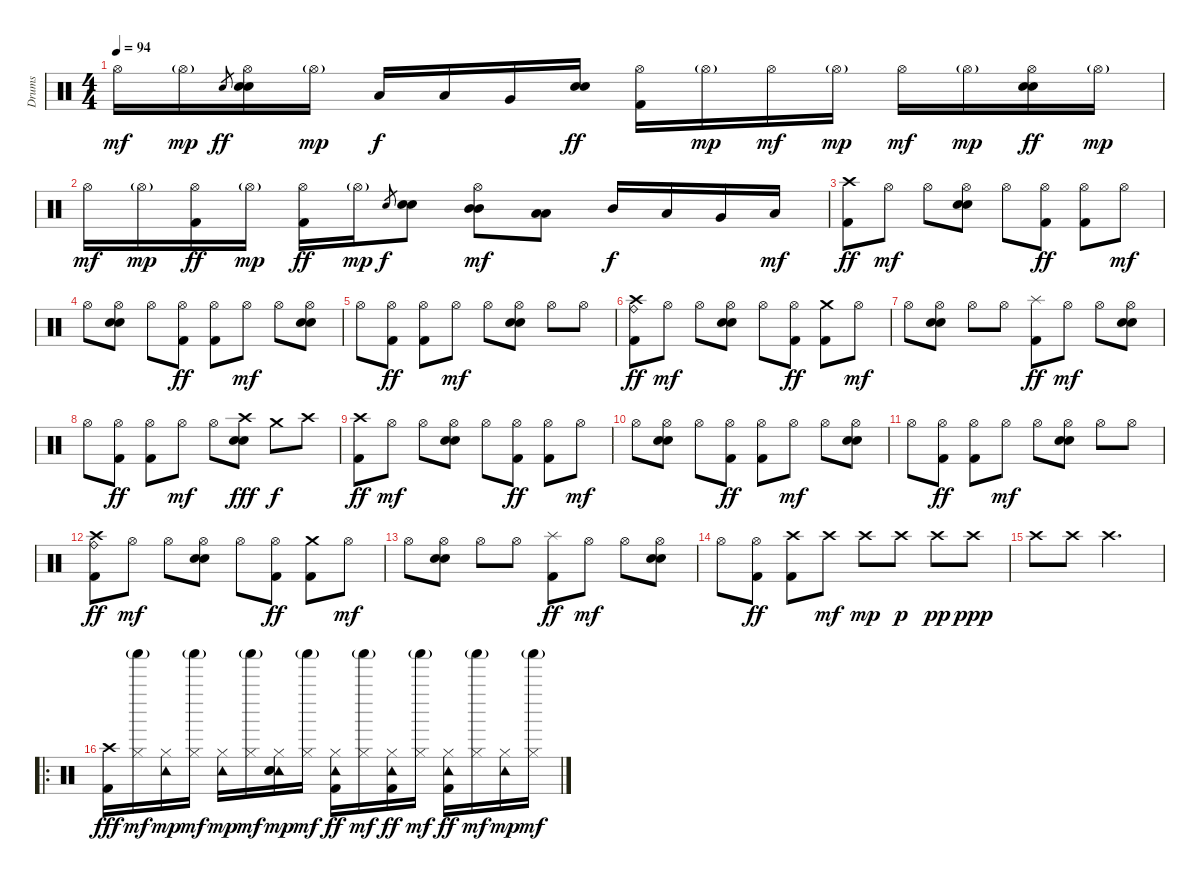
\track ("Drums" "Drums") {instrument percussion}
\staff {score}
\articulation defaults
\ts (4 4)
\tempo 94
\clef neutral
\ks c "Hi-Hat (open)".16{dy mf} "Hi-Hat (open)"{g}.16{dy mp} "Electric Snare (hit)".8{gr dy ff}
("Hi-Hat (open)" "Electric Snare (hit)" "Metronome (bell)").16 "Hi-Hat (open)"{g}.16{dy mp} "Low Tom (hit)".16{dy f} "Low Tom (hit)".16 "Very Low Tom (hit)".16 ("Electric Snare (hit)" "Metronome (bell)").16{dy ff} ("Hi-Hat (open)" "Kick (hit) 2").16 "Hi-Hat (open)"{g}.16{dy mp} "Hi-Hat (open)".16{dy mf} "Hi-Hat (open)"{g}.16{dy mp} "Hi-Hat (open)".16{dy mf} "Hi-Hat (open)"{g}.16{dy mp} ("Hi-Hat (open)" "Electric Snare (hit)" "Metronome (bell)").16{dy ff} "Hi-Hat (open)"{g}.16{dy mp} |
"Hi-Hat (open)".16{dy mf} "Hi-Hat (open)"{g}.16{dy mp} ("Hi-Hat (open)" "Kick (hit) 2").16{dy ff} "Hi-Hat (open)"{g}.16{dy mp} ("Hi-Hat (open)" "Kick (hit) 2").16{dy ff} "Hi-Hat (open)"{g}.16{dy mp} "Electric Snare (hit)".8{gr dy f} ("Electric Snare (hit)" "Metronome (bell)").8 ("Hi-Hat (open)" "Mid Tom (hit)" "Mid Tom (hit)").8{dy mf} ("Low Tom (hit)" "Low Tom (hit)").8 "Mid Tom (hit)".16{dy f} "Low Tom (hit)".16 "Very Low Tom (hit)".16 "Low Floor Tom (hit)".16{dy mf} |
("Crash high (hit)" "Kick (hit) 2").8{dy ff} "Hi-Hat (open)".8{dy mf} "Hi-Hat (open)".8 ("Hi-Hat (open)" "Electric Snare (hit)" "Metronome (bell)").8 "Hi-Hat (open)".8 ("Hi-Hat (open)" "Kick (hit) 2").8{dy ff} ("Hi-Hat (open)" "Kick (hit) 2").8 "Hi-Hat (open)".8{dy mf} |
"Hi-Hat (open)".8 ("Hi-Hat (open)" "Electric Snare (hit)" "Metronome (bell)").8 "Hi-Hat (open)".8 ("Hi-Hat (open)" "Kick (hit) 2").8{dy ff} ("Hi-Hat (open)" "Kick (hit) 2").8 "Hi-Hat (open)".8{dy mf} "Hi-Hat (open)".8 ("Hi-Hat (open)" "Electric Snare (hit)" "Metronome (bell)").8 |
"Hi-Hat (open)".8 ("Hi-Hat (open)" "Kick (hit) 2").8{dy ff} ("Hi-Hat (open)" "Kick (hit) 2").8 "Hi-Hat (open)".8{dy mf} "Hi-Hat (open)".8 ("Hi-Hat (open)" "Electric Snare (hit)" "Metronome (bell)").8 "Hi-Hat (open)".8 "Hi-Hat (open)".8 |
("Crash high (hit)" "Ride (bell)" "Kick (hit) 2").8{dy ff} "Hi-Hat (open)".8{dy mf} "Hi-Hat (open)".8 ("Hi-Hat (open)" "Electric Snare (hit)" "Metronome (bell)").8 "Hi-Hat (open)".8 ("Hi-Hat (open)" "Kick (hit) 2").8{dy ff} ("Crash medium (hit)" "Kick (hit) 2").8 "Hi-Hat (open)".8{dy mf} |
"Hi-Hat (open)".8 ("Hi-Hat (open)" "Electric Snare (hit)" "Metronome (bell)").8 "Hi-Hat (open)".8 "Hi-Hat (open)".8 ("Splash (hit)" "Kick (hit) 2").8{dy ff} "Hi-Hat (open)".8{dy mf} "Hi-Hat (open)".8 ("Hi-Hat (open)" "Electric Snare (hit)" "Metronome (bell)").8 |
"Hi-Hat (open)".8 ("Hi-Hat (open)" "Kick (hit) 2").8{dy ff} ("Hi-Hat (open)" "Kick (hit) 2").8 "Hi-Hat (open)".8{dy mf} "Hi-Hat (open)".8 ("Crash high (hit)" "Electric Snare (hit)" "Metronome (bell)").8{dy fff} "Crash medium (hit)".8{dy f} "Crash high (hit)".8 |
("Crash high (hit)" "Kick (hit) 2").8{dy ff} "Hi-Hat (open)".8{dy mf} "Hi-Hat (open)".8 ("Hi-Hat (open)" "Electric Snare (hit)" "Metronome (bell)").8 "Hi-Hat (open)".8 ("Hi-Hat (open)" "Kick (hit) 2").8{dy ff} ("Hi-Hat (open)" "Kick (hit) 2").8 "Hi-Hat (open)".8{dy mf} |
"Hi-Hat (open)".8 ("Hi-Hat (open)" "Electric Snare (hit)" "Metronome (bell)").8 "Hi-Hat (open)".8 ("Hi-Hat (open)" "Kick (hit) 2").8{dy ff} ("Hi-Hat (open)" "Kick (hit) 2").8 "Hi-Hat (open)".8{dy mf} "Hi-Hat (open)".8 ("Hi-Hat (open)" "Electric Snare (hit)" "Metronome (bell)").8 |
"Hi-Hat (open)".8 ("Hi-Hat (open)" "Kick (hit) 2").8{dy ff} ("Hi-Hat (open)" "Kick (hit) 2").8 "Hi-Hat (open)".8{dy mf} "Hi-Hat (open)".8 ("Hi-Hat (open)" "Electric Snare (hit)" "Metronome (bell)").8 "Hi-Hat (open)".8 "Hi-Hat (open)".8 |
("Crash high (hit)" "Ride (bell)" "Kick (hit) 2").8{dy ff} "Hi-Hat (open)".8{dy mf} "Hi-Hat (open)".8 ("Hi-Hat (open)" "Electric Snare (hit)" "Metronome (bell)").8 "Hi-Hat (open)".8 ("Hi-Hat (open)" "Kick (hit) 2").8{dy ff} ("Crash medium (hit)" "Kick (hit) 2").8 "Hi-Hat (open)".8{dy mf} |
"Hi-Hat (open)".8 ("Hi-Hat (open)" "Electric Snare (hit)" "Metronome (bell)").8 "Hi-Hat (open)".8 "Hi-Hat (open)".8 ("Splash (hit)" "Kick (hit) 2").8{dy ff} "Hi-Hat (open)".8{dy mf} "Hi-Hat (open)".8 ("Hi-Hat (open)" "Electric Snare (hit)" "Metronome (bell)").8 |
"Hi-Hat (open)".8 ("Hi-Hat (open)" "Kick (hit) 2").8{dy ff} ("Crash high (hit)" "Kick (hit) 2").8 "Crash high (hit)".8{dy mf} "Crash high (hit)".8{dy mp} "Crash high (hit)".8{dy p} "Crash high (hit)".8{dy pp} "Crash high (hit)".8{dy ppp} |
"Crash high (hit)".8 "Crash high (hit)".8 "Crash high (hit)".2{d} |
\ro
("Crash high (hit)" "Kick (hit) 2").16{dy fff} ("Shaker (hit)"{g} "Hi-Hat (closed)").16{dy mf} ("Hi-Hat (closed)" "Tambourine (hit)").16{dy mp} ("Shaker (hit)"{g} "Hi-Hat (closed)").16{dy mf} ("Hi-Hat (closed)" "Tambourine (hit)").16{dy mp} ("Shaker (hit)"{g} "Hi-Hat (closed)").16{dy mf} ("Hi-Hat (closed)" "Tambourine (hit)" "Electric Snare (hit)" "Metronome (bell)").16{dy mp} ("Shaker (hit)"{g} "Hi-Hat (closed)").16{dy mf} ("Hi-Hat (closed)" "Tambourine (hit)" "Kick (hit) 2").16{dy ff} ("Shaker (hit)"{g} "Hi-Hat (closed)").16{dy mf} ("Hi-Hat (closed)" "Tambourine (hit)" "Kick (hit) 2").16{dy ff} ("Shaker (hit)"{g} "Hi-Hat (closed)").16{dy mf} ("Hi-Hat (closed)" "Tambourine (hit)" "Kick (hit) 2").16{dy ff} ("Shaker (hit)"{g} "Hi-Hat (closed)").16{dy mf} ("Hi-Hat (closed)" "Tambourine (hit)").16{dy mp} ("Shaker (hit)"{g} "Hi-Hat (closed)").16{dy mf}
